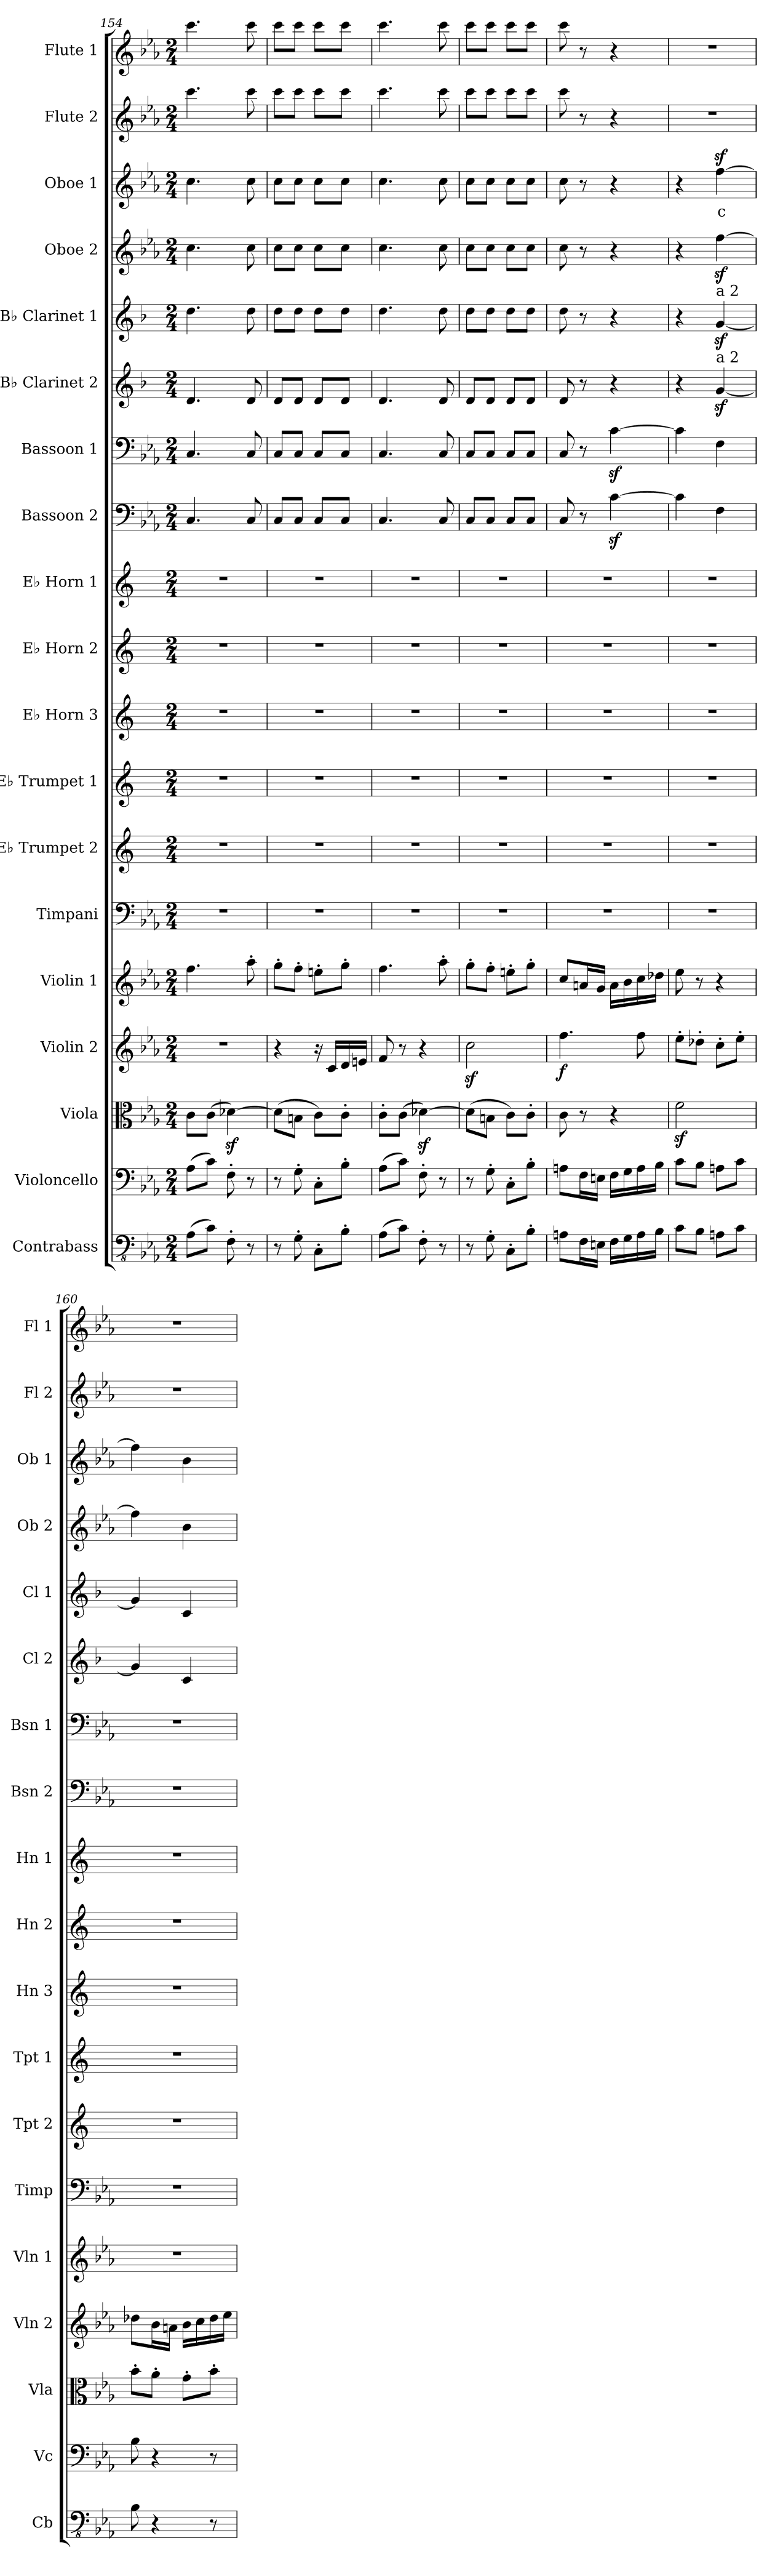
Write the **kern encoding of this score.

**kern	**kern	**kern	**kern	**dynam	**kern	**kern	**kern	**kern	**kern	**kern	**kern	**kern	**kern	**kern	**kern	**kern	**kern	**text	**kern	**kern
*part19	*part18	*part17	*part16	*part16	*part15	*part14	*part13	*part12	*part11	*part10	*part9	*part8	*part7	*part6	*part5	*part4	*part3	*part3	*part2	*part1
*staff19	*staff18	*staff17	*staff16	*staff16	*staff15	*staff14	*staff13	*staff12	*staff11	*staff10	*staff9	*staff8	*staff7	*staff6	*staff5	*staff4	*staff3	*staff3	*staff2	*staff1
*I"Contrabass	*I"Violoncello	*I"Viola	*I"Violin 2	*	*I"Violin 1	*I"Timpani	*I"E♭ Trumpet 2	*I"E♭ Trumpet 1	*I"E♭ Horn 3	*I"E♭ Horn 2	*I"E♭ Horn 1	*I"Bassoon 2	*I"Bassoon 1	*I"B♭ Clarinet 2	*I"B♭ Clarinet 1	*I"Oboe 2	*I"Oboe 1	*	*I"Flute 2	*I"Flute 1
*I'Cb	*I'Vc	*I'Vla	*I'Vln 2	*	*I'Vln 1	*I'Timp	*I'Tpt 2	*I'Tpt 1	*I'Hn 3	*I'Hn 2	*I'Hn 1	*I'Bsn 2	*I'Bsn 1	*I'Cl 2	*I'Cl 1	*I'Ob 2	*I'Ob 1	*	*I'Fl 2	*I'Fl 1
*clefFv4	*clefF4	*clefC3	*clefG2	*	*clefG2	*clefF4	*clefG2	*clefG2	*clefG2	*clefG2	*clefG2	*clefF4	*clefF4	*clefG2	*clefG2	*clefG2	*clefG2	*	*clefG2	*clefG2
*	*	*	*	*	*	*	*ITrd-2c-3	*ITrd-2c-3	*ITrd5c9	*ITrd5c9	*ITrd5c9	*	*	*ITrd1c2	*ITrd1c2	*	*	*	*	*
*k[b-e-a-]	*k[b-e-a-]	*k[b-e-a-]	*k[b-e-a-]	*	*k[b-e-a-]	*k[b-e-a-]	*k[b-e-a-]	*k[b-e-a-]	*k[b-e-a-]	*k[b-e-a-]	*k[b-e-a-]	*k[b-e-a-]	*k[b-e-a-]	*k[b-e-a-]	*k[b-e-a-]	*k[b-e-a-]	*k[b-e-a-]	*	*k[b-e-a-]	*k[b-e-a-]
*M2/4	*M2/4	*M2/4	*M2/4	*	*M2/4	*M2/4	*M2/4	*M2/4	*M2/4	*M2/4	*M2/4	*M2/4	*M2/4	*M2/4	*M2/4	*M2/4	*M2/4	*	*M2/4	*M2/4
=154	=154	=154	=154	=154	=154	=154	=154	=154	=154	=154	=154	=154	=154	=154	=154	=154	=154	=154	=154	=154
(>8AA-\L	(>8A-\L	8c\L	2r	.	4.ff\	2r	2r	2r	2r	2r	2r	4.C/	4.C/	4.c/	4.cc\	4.cc\	4.cc\	.	4.ccc\	4.ccc\
8C\J)	8c\J)	(>8c\J	.	.	.	.	.	.	.	.	.	.	.	.	.	.	.	.	.	.
8FF'\	8F'\	[4d-Xz<\)	.	.	.	.	.	.	.	.	.	.	.	.	.	.	.	.	.	.
8r	8r	.	.	.	8aa-'\	.	.	.	.	.	.	8C/	8C/	8c/	8cc\	8cc\	8cc\	.	8ccc\	8ccc\
!!LO:PB:g=z
=155	=155	=155	=155	=155	=155	=155	=155	=155	=155	=155	=155	=155	=155	=155	=155	=155	=155	=155	=155	=155
8r	8r	(>8d-\L]	4r	.	8gg'\L	2r	2r	2r	2r	2r	2r	8C/L	8C/L	8c/L	8cc\L	8cc\L	8cc\L	.	8ccc\L	8ccc\L
8GG'\	8G'\	8Bn\J	.	.	8ff'\J	.	.	.	.	.	.	8C/J	8C/J	8c/J	8cc\J	8cc\J	8cc\J	.	8ccc\J	8ccc\J
8CC'\L	8C'\L	8c\L)	16r	.	8een'\L	.	.	.	.	.	.	8C/L	8C/L	8c/L	8cc\L	8cc\L	8cc\L	.	8ccc\L	8ccc\L
.	.	.	16c/LL	.	.	.	.	.	.	.	.	.	.	.	.	.	.	.	.	.
8BB-'\J	8B-'\J	8c'\J	16d/	.	8gg'\J	.	.	.	.	.	.	8C/J	8C/J	8c/J	8cc\J	8cc\J	8cc\J	.	8ccc\J	8ccc\J
.	.	.	16en/JJ	.	.	.	.	.	.	.	.	.	.	.	.	.	.	.	.	.
=156	=156	=156	=156	=156	=156	=156	=156	=156	=156	=156	=156	=156	=156	=156	=156	=156	=156	=156	=156	=156
(>8AA-\L	(>8A-\L	8c'\L	8f/	.	4.ff\	2r	2r	2r	2r	2r	2r	4.C/	4.C/	4.c/	4.cc\	4.cc\	4.cc\	.	4.ccc\	4.ccc\
8C\J)	8c\J)	(>8c\J	8r	.	.	.	.	.	.	.	.	.	.	.	.	.	.	.	.	.
8FF'\	8F'\	[4d-Xz<\)	4r	.	.	.	.	.	.	.	.	.	.	.	.	.	.	.	.	.
8r	8r	.	.	.	8aa-'\	.	.	.	.	.	.	8C/	8C/	8c/	8cc\	8cc\	8cc\	.	8ccc\	8ccc\
=157	=157	=157	=157	=157	=157	=157	=157	=157	=157	=157	=157	=157	=157	=157	=157	=157	=157	=157	=157	=157
8r	8r	(>8d-\L]	2ccz<\	.	8gg'\L	2r	2r	2r	2r	2r	2r	8C/L	8C/L	8c/L	8cc\L	8cc\L	8cc\L	.	8ccc\L	8ccc\L
8GG'\	8G'\	8Bn\J	.	.	8ff'\J	.	.	.	.	.	.	8C/J	8C/J	8c/J	8cc\J	8cc\J	8cc\J	.	8ccc\J	8ccc\J
8CC'\L	8C'\L	8c\L)	.	.	8een'\L	.	.	.	.	.	.	8C/L	8C/L	8c/L	8cc\L	8cc\L	8cc\L	.	8ccc\L	8ccc\L
8BB-'\J	8B-'\J	8c'\J	.	.	8gg'\J	.	.	.	.	.	.	8C/J	8C/J	8c/J	8cc\J	8cc\J	8cc\J	.	8ccc\J	8ccc\J
=158	=158	=158	=158	=158	=158	=158	=158	=158	=158	=158	=158	=158	=158	=158	=158	=158	=158	=158	=158	=158
!	!	!	!	!LO:DY:b	!	!	!	!	!	!	!	!	!	!	!	!	!	!	!	!
8AAn\L	8An\L	8c\	4.ff\	f	8cc/L	2r	2r	2r	2r	2r	2r	8C/	8C/	8c/	8cc\	8cc\	8cc\	.	8ccc\	8ccc\
16FF\L	16F\L	8r	.	.	16an/L	.	.	.	.	.	.	8r	8r	8r	8r	8r	8r	.	8r	8r
16EEn\JJ	16En\JJ	.	.	.	16g/JJ	.	.	.	.	.	.	.	.	.	.	.	.	.	.	.
16FF\LL	16F\LL	4r	.	.	16a\LL	.	.	.	.	.	.	[4cz<\	[4cz<\	4r	4r	4r	4r	.	4r	4r
16GG\	16G\	.	.	.	16b-\	.	.	.	.	.	.	.	.	.	.	.	.	.	.	.
16AA\	16A\	.	8ff\	.	16cc\	.	.	.	.	.	.	.	.	.	.	.	.	.	.	.
16BB-\JJ	16B-\JJ	.	.	.	16dd-X\JJ	.	.	.	.	.	.	.	.	.	.	.	.	.	.	.
=159	=159	=159	=159	=159	=159	=159	=159	=159	=159	=159	=159	=159	=159	=159	=159	=159	=159	=159	=159	=159
8C\L	8c\L	2fz<\	8ee-'\L	.	8ee-\	2r	2r	2r	2r	2r	2r	4c\]	4c\]	4r	4r	4r	4r	.	2r	2r
8BB-\J	8B-\J	.	8dd-X'\J	.	8r	.	.	.	.	.	.	.	.	.	.	.	.	.	.	.
!	!	!	!	!	!	!	!	!	!	!	!	!	!	!	!LO:TX:a:t=a 2	!	!	!	!	!
!	!	!	!	!	!	!	!	!	!	!	!	!	!	!LO:TX:a:t=a 2	!	!	!	!	!	!
!	!	!	!	!	!	!	!	!	!	!	!	!	!	!	!	!	!	!LO:LY:b:color=#FF0000	!	!
8AAn\L	8An\L	.	8cc'\L	.	4r	.	.	.	.	.	.	4F\	4F\	[4fz</	[4fz</	[4ffz<\	[4ffz<\	c	.	.
8C\J	8c\J	.	8ee-'\J	.	.	.	.	.	.	.	.	.	.	.	.	.	.	.	.	.
=160	=160	=160	=160	=160	=160	=160	=160	=160	=160	=160	=160	=160	=160	=160	=160	=160	=160	=160	=160	=160
8BB-\	8B-\	8b-'\L	8dd-X\L	.	2r	2r	2r	2r	2r	2r	2r	2r	2r	4f/]	4f/]	4ff\]	4ff\]	.	2r	2r
4r	4r	8a-'\J	16b-\L	.	.	.	.	.	.	.	.	.	.	.	.	.	.	.	.	.
.	.	.	16an\JJ	.	.	.	.	.	.	.	.	.	.	.	.	.	.	.	.	.
.	.	8g'\L	16b-\LL	.	.	.	.	.	.	.	.	.	.	4B-/	4B-/	4b-\	4b-\	.	.	.
.	.	.	16cc\	.	.	.	.	.	.	.	.	.	.	.	.	.	.	.	.	.
8r	8r	8b-'\J	16dd-\	.	.	.	.	.	.	.	.	.	.	.	.	.	.	.	.	.
.	.	.	16ee-\JJ	.	.	.	.	.	.	.	.	.	.	.	.	.	.	.	.	.
=	=	=	=	=	=	=	=	=	=	=	=	=	=	=	=	=	=	=	=	=
*-	*-	*-	*-	*-	*-	*-	*-	*-	*-	*-	*-	*-	*-	*-	*-	*-	*-	*-	*-	*-
